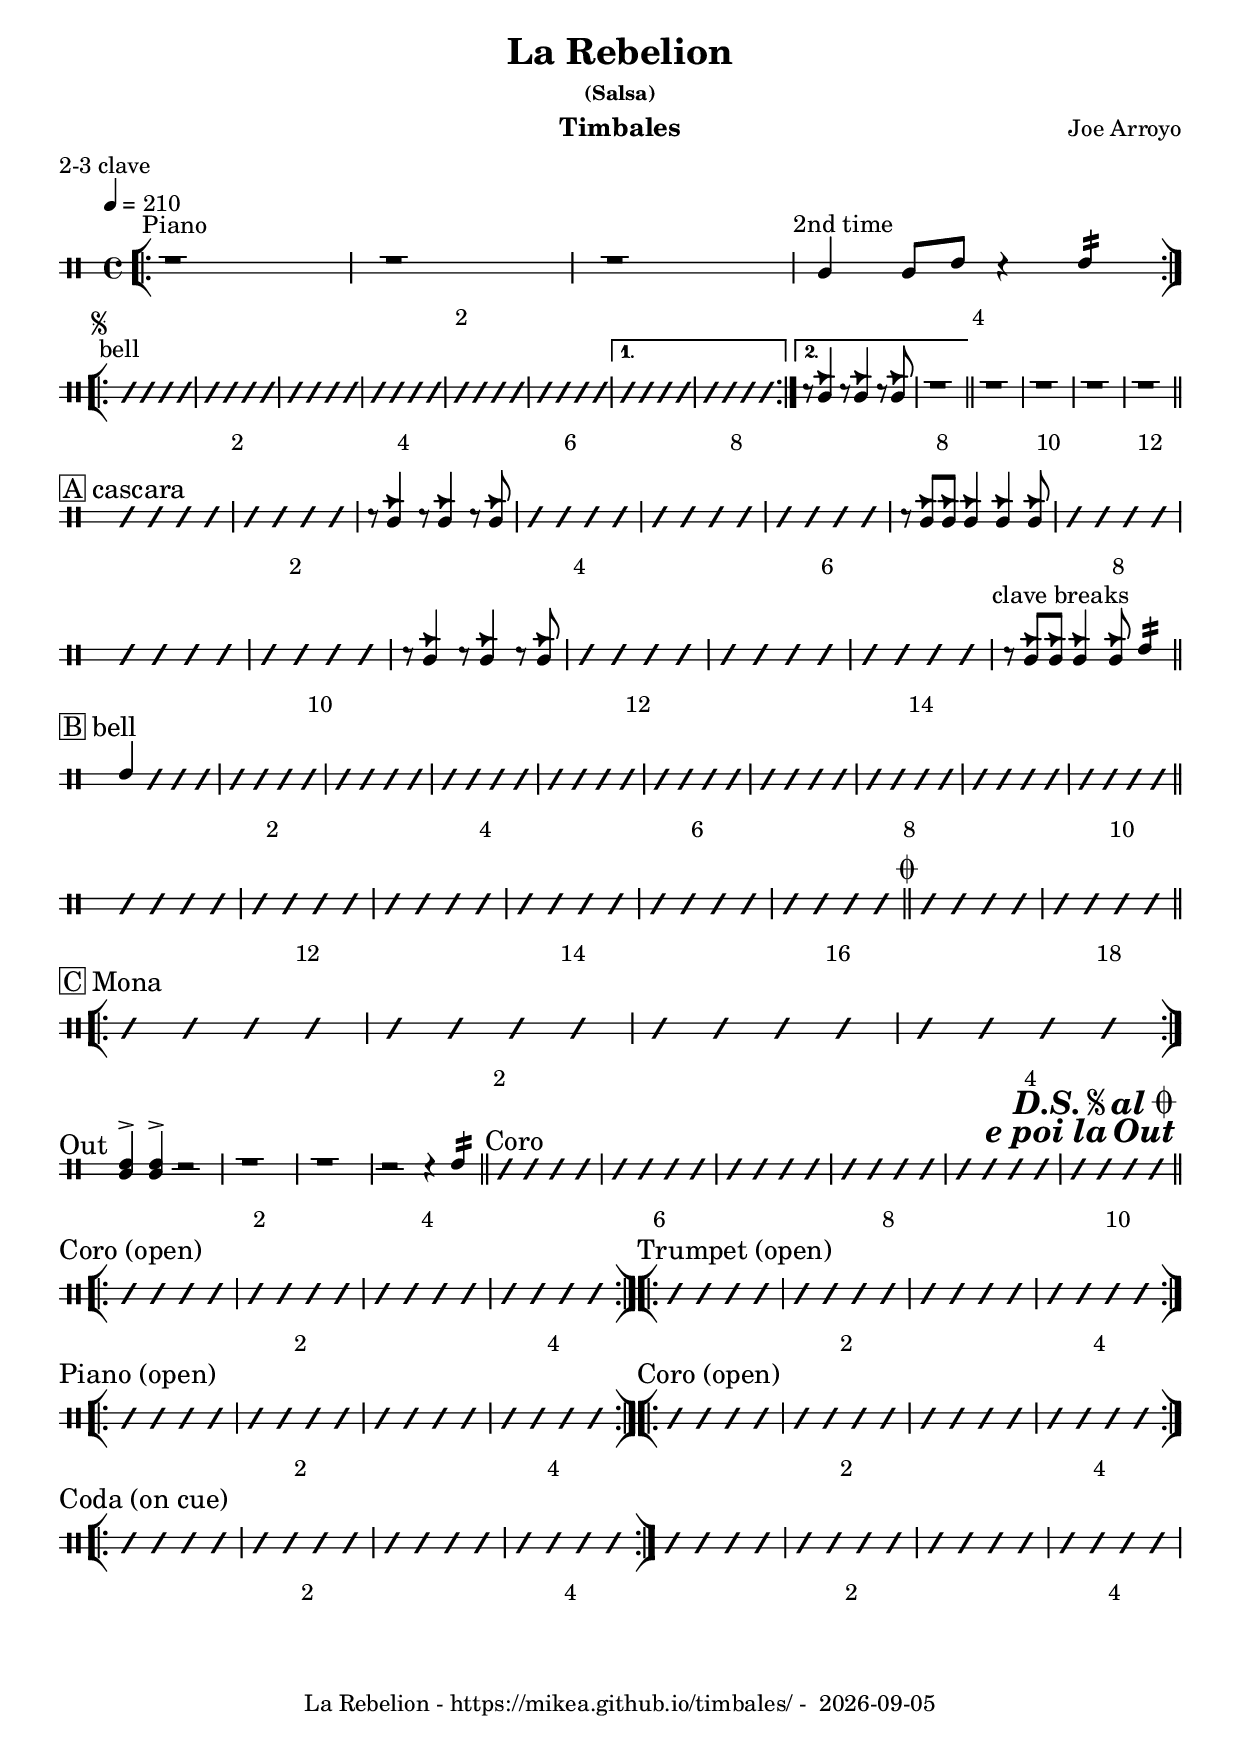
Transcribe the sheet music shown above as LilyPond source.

\version "2.24.2"
\include "charts/common.ly"

date = #(strftime "%Y-%m-%d" (localtime (current-time)))

\header {
  title = "La Rebelion"
  composer = "Joe Arroyo"
  subsubtitle = "(Salsa)"
  instrument = "Timbales"
  meter = "2-3 clave"
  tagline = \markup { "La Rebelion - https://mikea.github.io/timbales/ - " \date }
}

\newTimbalesStaff <<
    \newDrumVoiceOne \drummode { 
        \tempo 4 = 210

        % intro
        \bar "[|:" 
        \textMark "Piano"
        r1 | r1 | r1 | \textMark "2nd time" timl4 timl8 timh8 r4 timh4:16 |
        
        \bar ":|][|:" 

        \break
        \repeat segno 2 {
          \rbar        
          \textMark "bell"
          \repeat volta 2 {
            \comp #4 | \comp #4 | \comp #4 | \comp #4 |
            \comp #4 | \comp #4 |

            \alternative {
              \volta 1 { | \comp #4 | \comp #4 | }
              \volta 2 { 
                { \set Score.currentBarNumber = 7 }
                | r8 <<cb4 timl4>> r8 <<cb4 timl4>> r8 <<cb8 timl8>> | r1 | 
                }
            }
          }
          
          \bar "||"
          r1 | r1 | r1 | r1 |
          \bar "||"

          % A
          \sect "A" "cascara"
          \comp #4 | \comp #4 | r8 <<cb4 timl4>> r8 <<cb4 timl4>> r8 <<cb8 timl8>> | \comp #4 |
          \comp #4 | \comp #4 | r8 <<cb8 timl8>> <<cb8 timl8>> <<cb4 timl4>> <<cb4 timl4>> <<cb8 timl8>> | \comp #4 |
          \break
          \comp #4 | \comp #4 | r8 <<cb4 timl4>> r8 <<cb4 timl4>> r8 <<cb8 timl8>> | \comp #4 |
          \comp #4 | \comp #4 | \textMark "clave breaks" r8 <<cb8 timl8>> <<cb8 timl8>> <<cb4 timl4>> <<cb8 timl8>> timh4:16 |
          \bar "||" 

          % B
          \sect "B" "bell"
          timh^4 \rs \rs \rs | \comp #4 | \comp #4 | \comp #4 |
          \comp #4 | \comp #4 | \comp #4 | \comp #4 |
          \comp #4 | \comp #4 | 
          \bar "||"
          \break
          
          \comp #4 | \comp #4 | \comp #4 | \comp #4 |
          \comp #4 | \comp #4 | 
          \bar "||" 

          \alternative {
            \volta 1 {
              \comp #4 | \comp #4 |

              \bar "[|:-||"

              % C
              \sect "C" "Mona"
              \comp #4 | \comp #4 | \comp #4 | \comp #4 |
              \bar ":|]"
            }

            \volta 2 \volta #'() {
                \section
                \sectionLabel "Out"
            }
          }
        }

        \break
        \rbar
        <<timl4 timh4^> >> <<timl4 timh4^> >> r2 | r1 | r1 | r2 r4 timh4:16 |
        \bar "||" 
        \sectionLabel "Coro"
        \comp #4 | \comp #4 | \comp #4 | \comp #4 |
        \comp #4 | \comp #4

        \break
        \rbar
        \sectionLabel "Coro (open)"
        \bar "[|:-||"
        \comp #4 | \comp #4 | \comp #4 | \comp #4 |
        \bar ":|][|:"

        \sectionLabel "Trumpet (open)" \rbar
        \comp #4 | \comp #4 | \comp #4 | \comp #4 |
        \bar ":|][|:"

        \break
        \rbar
        \sectionLabel "Piano (open)"
        \comp #4 | \comp #4 | \comp #4 | \comp #4 |
        \bar ":|][|:"

        \sectionLabel "Coro (open)" \rbar
        \comp #4 | \comp #4 | \comp #4 | \comp #4 |
        \bar ":|][|:"

        \break
        \rbar
        \sectionLabel "Coda (on cue)"
        \comp #4 | \comp #4 | \comp #4 | \comp #4 |
        \bar ":|]"
        \rbar
        \comp #4 | \comp #4 | \comp #4 | \comp #4 |

        \fine
    }
>>
